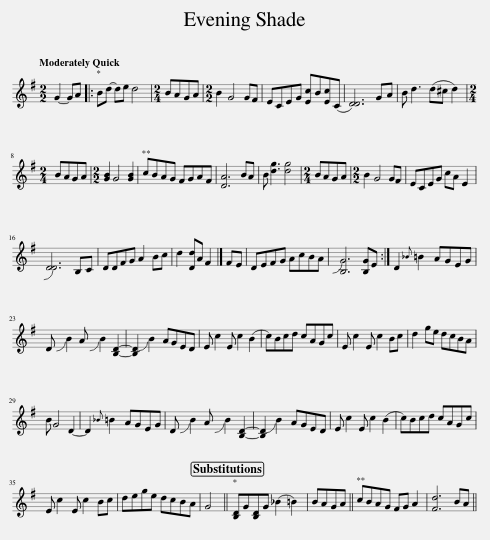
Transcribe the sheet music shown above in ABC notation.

X:1
L:1/8
Q:1/4=120
M:2/2
I:linebreak $
K:G
V:1 treble
V:1
 G2- GA |: Bd- de d4 |[M:2/4] BAGA |[M:2/2] B2 G4 GF | ECEG [Ec]B[Ec](C | %5
 [DD]6) GA | B d3 (d^c d2) |$[M:2/4] BAGA |[M:2/2] [GB]2 G4 [GB]2 | cBAG FGAF | %10
 [DA]6 BA | B [dg]3 [dg]4 |[M:2/4] BAGA |[M:2/2] B2 G4 GF | ECEG cA E2 |$ %15
 !slide![DD]6 B,C | DDFG A2 Bc | d2 [Dd]A F2 |] FE | DEFG AcBA | %20
 !slide![B,G]6 [B,G]E :| D2{_B} =B2 AGEG |$ D !slide!B2 A !slide!B2 [B,D]2- | [B,D]2 !slide!B2 AGED | E c2 E c2 (B2 | %25
 c)Bcd cAGc | E c2 E c2 Bc | d2 ge dcBA |$ B G4 D2- | D2{_B} =B2 AGEG | %30
 D !slide!B2 A !slide!B2 [B,D]2- | [B,D]2 !slide!B2 AGED | E c2 E c2 (B2 | c)Bcd cAGc |$ E c2 E c2 Bc | %35
 dege dcBA | G4 || [B,D]G[B,D]G (_B2 =B2) | BAGA || cBAG FG A2 | %40
 [Fd]6 BA || %41
